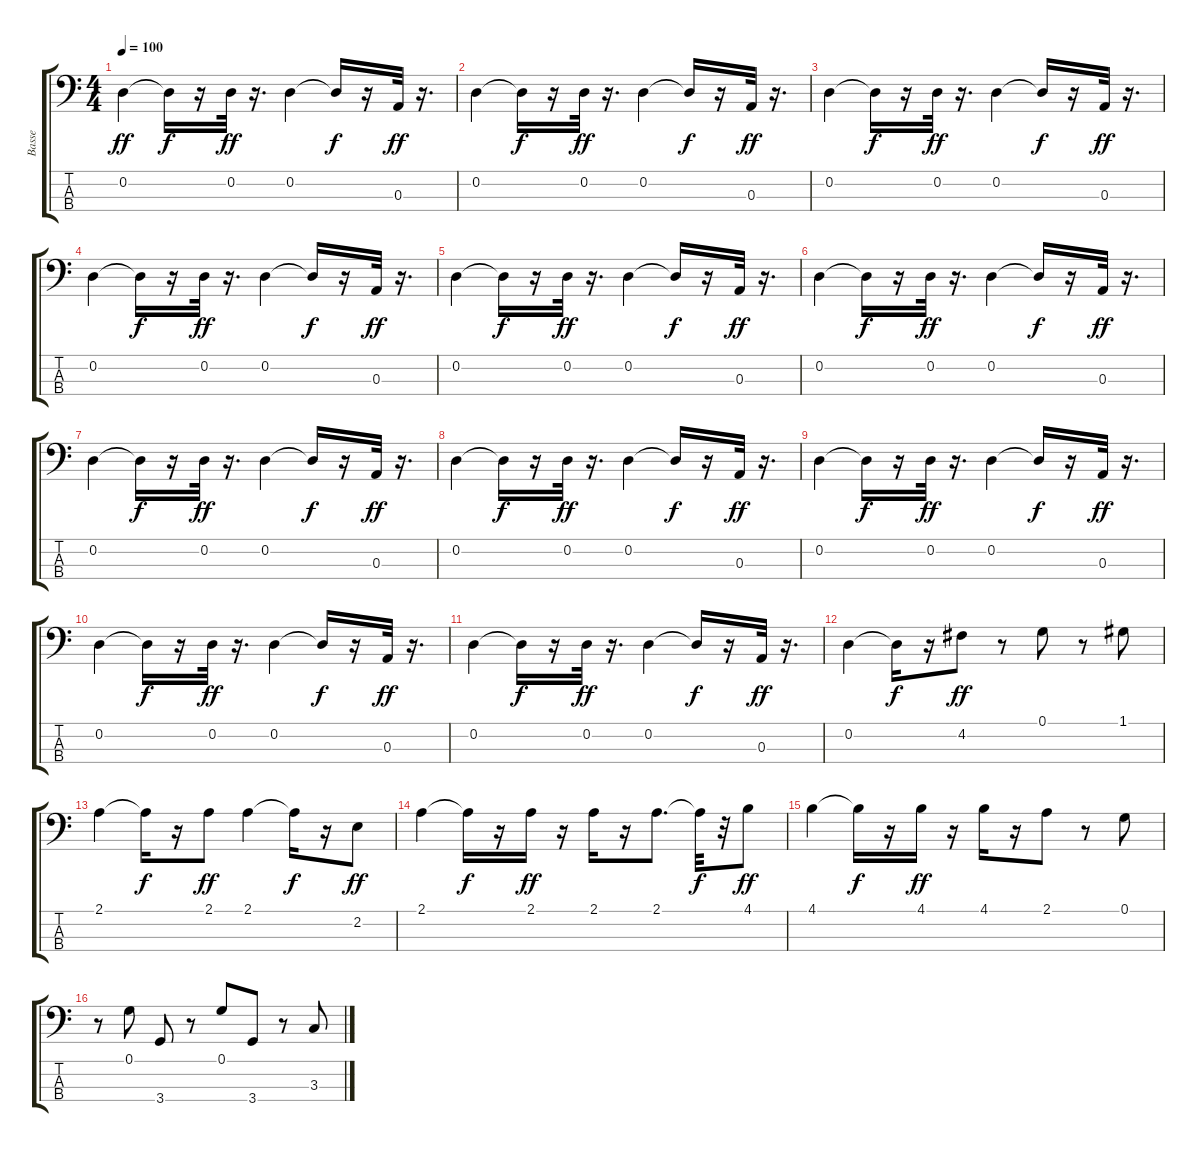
\track ("Basse" "Basse") {instrument electricbassfinger}
\staff {score tabs}
\tuning (G2 D2 A1 E1) {hide}
\ts (4 4)
\tempo 100
\clef f4
\ks c
0.2.4{dy ff} 0.2{t}.16{dy f} r.16 0.2.32{dy ff} r.16{d} 0.2.4 0.2{t}.16{dy f} r.16 0.3.32{dy ff} r.16{d} |
0.2.4 0.2{t}.16{dy f} r.16 0.2.32{dy ff} r.16{d} 0.2.4 0.2{t}.16{dy f} r.16 0.3.32{dy ff} r.16{d} |
0.2.4 0.2{t}.16{dy f} r.16 0.2.32{dy ff} r.16{d} 0.2.4 0.2{t}.16{dy f} r.16 0.3.32{dy ff} r.16{d} |
0.2.4 0.2{t}.16{dy f} r.16 0.2.32{dy ff} r.16{d} 0.2.4 0.2{t}.16{dy f} r.16 0.3.32{dy ff} r.16{d} |
0.2.4 0.2{t}.16{dy f} r.16 0.2.32{dy ff} r.16{d} 0.2.4 0.2{t}.16{dy f} r.16 0.3.32{dy ff} r.16{d} |
0.2.4 0.2{t}.16{dy f} r.16 0.2.32{dy ff} r.16{d} 0.2.4 0.2{t}.16{dy f} r.16 0.3.32{dy ff} r.16{d} |
0.2.4 0.2{t}.16{dy f} r.16 0.2.32{dy ff} r.16{d} 0.2.4 0.2{t}.16{dy f} r.16 0.3.32{dy ff} r.16{d} |
0.2.4 0.2{t}.16{dy f} r.16 0.2.32{dy ff} r.16{d} 0.2.4 0.2{t}.16{dy f} r.16 0.3.32{dy ff} r.16{d} |
0.2.4 0.2{t}.16{dy f} r.16 0.2.32{dy ff} r.16{d} 0.2.4 0.2{t}.16{dy f} r.16 0.3.32{dy ff} r.16{d} |
0.2.4 0.2{t}.16{dy f} r.16 0.2.32{dy ff} r.16{d} 0.2.4 0.2{t}.16{dy f} r.16 0.3.32{dy ff} r.16{d} |
0.2.4 0.2{t}.16{dy f} r.16 0.2.32{dy ff} r.16{d} 0.2.4 0.2{t}.16{dy f} r.16 0.3.32{dy ff} r.16{d} |
0.2.4 0.2{t}.16{dy f} r.16 4.2.8{dy ff} r.8 0.1.8 r.8 1.1.8 |
2.1.4 2.1{t}.16{dy f} r.16 2.1.8{dy ff} 2.1.4 2.1{t}.16{dy f} r.16 2.2.8{dy ff} |
2.1.4 2.1{t}.16{dy f} r.16 2.1.16{dy ff} r.16 2.1.16 r.16 2.1.8{d} 2.1{t}.32{dy f} r.32 4.1.8{dy ff} |
4.1.4 4.1{t}.16{dy f} r.16 4.1.16{dy ff} r.16 4.1.16 r.16 2.1.8 r.8 0.1.8 |
r.8 0.1.8 3.4.8 r.8 0.1.8 3.4.8 r.8 3.3.8
